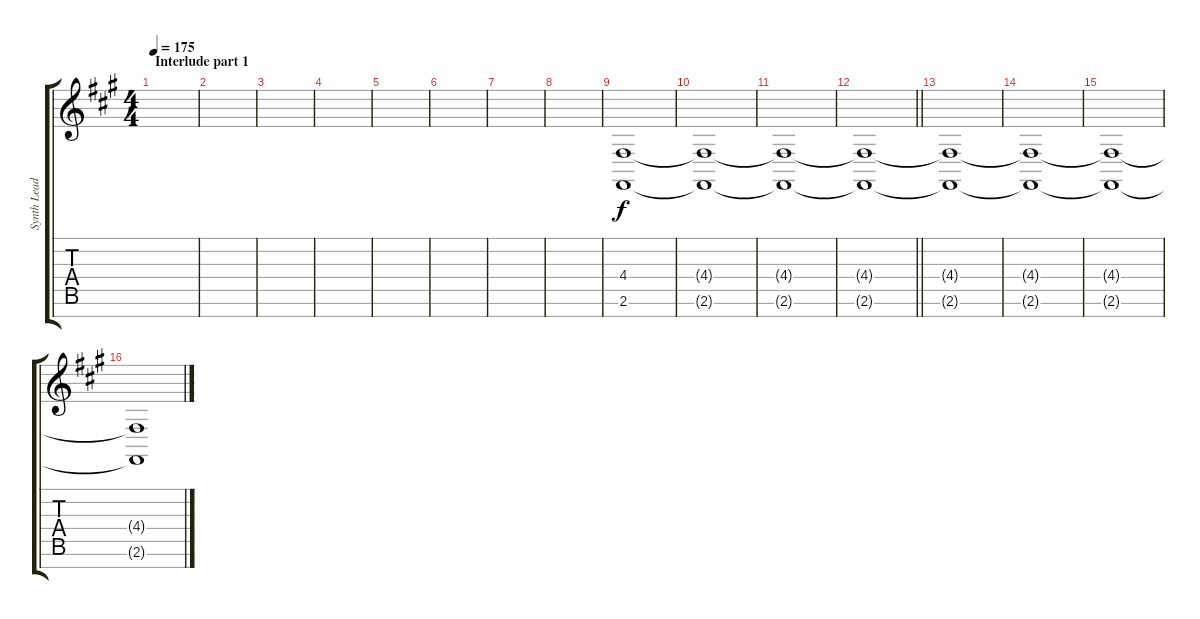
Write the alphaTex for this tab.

\track ("Synth Lead" "Synth Lead") {instrument lead2sawtooth}
\staff {score tabs}
\tuning (E4 B3 G3 D3 A2 E2 B1) {hide}
\ts (4 4)
\section ("" "Interlude part 1")
\tempo 175
\clef g2
\ks f#minor
|
|
|
|
|
|
|
|
(4.4 2.6).1{volume 5 instrument pad2warm} |
(4.4{t} 2.6{t}).1 |
(4.4{t} 2.6{t}).1 |
\barLineRight lightlight
(4.4{t} 2.6{t}).1 |
(4.4{t} 2.6{t}).1{instrument pad2warm} |
(4.4{t} 2.6{t}).1 |
(4.4{t} 2.6{t}).1 |
(4.4{t} 2.6{t}).1
